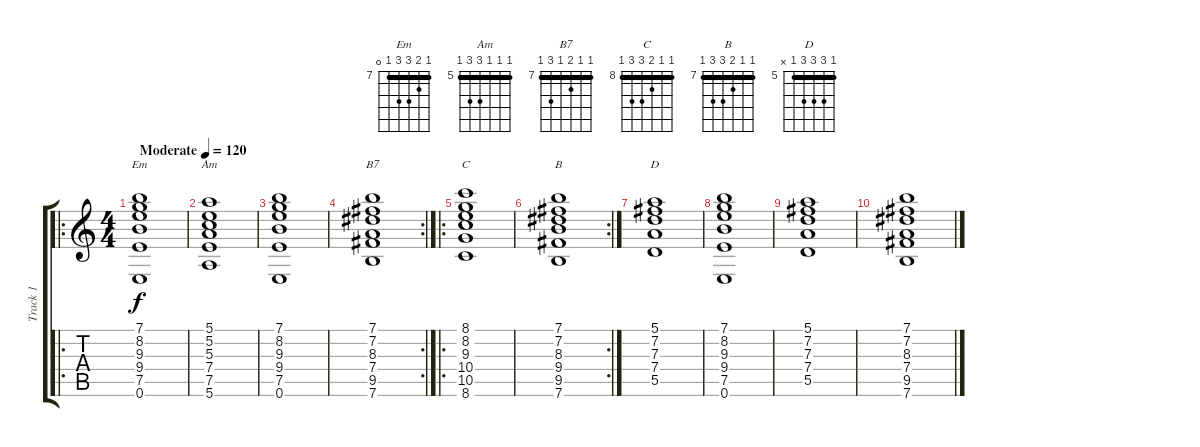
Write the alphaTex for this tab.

\track ("Track 1" "Track 1") {instrument acousticguitarsteel}
\staff {score tabs}
\tuning (E4 B3 G3 D3 A2 E2) {hide}
\chord ("Em" 7 8 9 9 7 0) {firstfret 7 barre 7}
\chord ("Am" 5 5 5 7 7 5) {firstfret 5 barre 5}
\chord ("B7" 7 7 8 7 9 7) {firstfret 7 barre 7}
\chord ("C" 8 8 9 10 10 8) {firstfret 8 barre 8}
\chord ("B" 7 7 8 9 9 7) {firstfret 7 barre 7}
\chord ("D" 5 7 7 7 5 x) {firstfret 5 barre 5}
\ro
\ts (4 4)
\tempo (120 "Moderate")
\clef g2
\ks c
(7.1 8.2 9.3 9.4 7.5 0.6).1{ch "Em" dy f instrument acousticguitarsteel} |
(5.1 5.2 5.3 7.4 7.5 5.6).1{ch "Am"} |
(7.1 8.2 9.3 9.4 7.5 0.6).1 |
\rc 2
(7.1 7.2 8.3 7.4 9.5 7.6).1{ch "B7"} |
\ro
(8.1 8.2 9.3 10.4 10.5 8.6).1{ch "C"} |
\rc 2
(7.1 7.2 8.3 9.4 9.5 7.6).1{ch "B"} |
(5.1 7.2 7.3 7.4 5.5).1{ch "D"} |
(7.1 8.2 9.3 9.4 7.5 0.6).1 |
(5.1 7.2 7.3 7.4 5.5).1 |
(7.1 7.2 8.3 7.4 9.5 7.6).1
